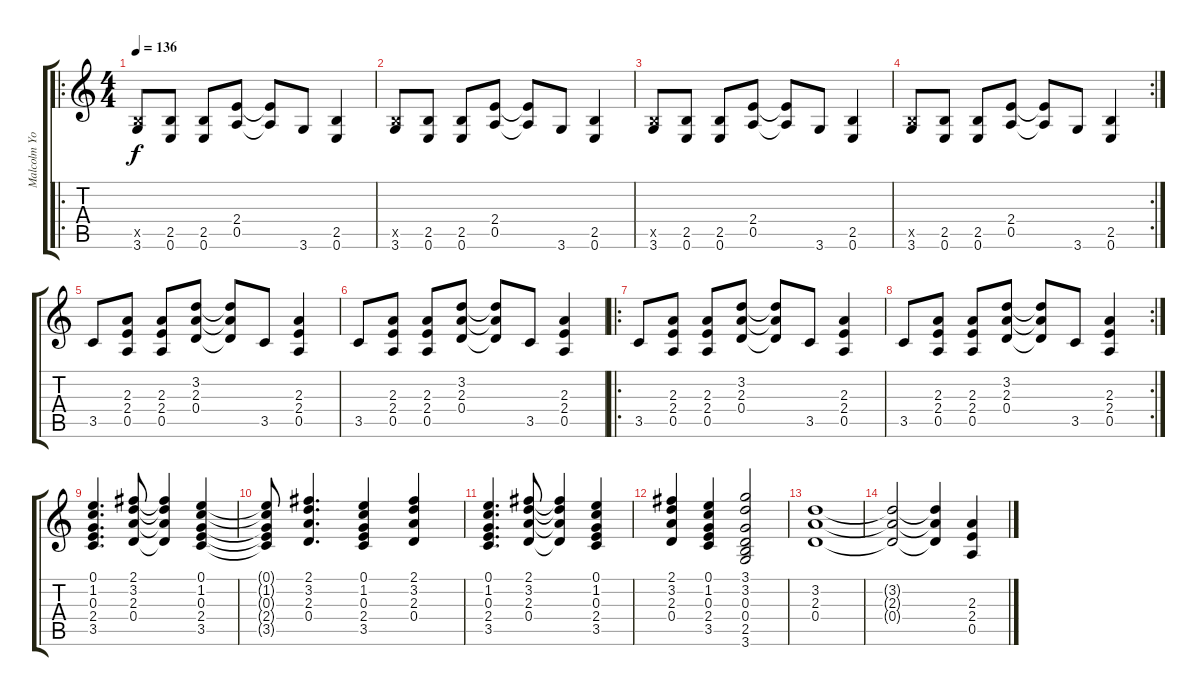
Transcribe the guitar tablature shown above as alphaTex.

\track ("Malcolm Young - Rhythm w/dist" "Malcolm Yo") {instrument distortionguitar}
\staff {score tabs}
\tuning (E4 B3 G3 D3 A2 E2) {hide}
\ro
\ts (4 4)
\tempo 136
\clef g2
\ks c
(2.5{x} 3.6).8{dy f} (2.5 0.6).8 (2.5 0.6).8 (2.4 0.5).8 (2.4{t} 0.5{t}).8 3.6.8 (2.5 0.6).4 |
(2.5{x} 3.6).8 (2.5 0.6).8 (2.5 0.6).8 (2.4 0.5).8 (2.4{t} 0.5{t}).8 3.6.8 (2.5 0.6).4 |
(2.5{x} 3.6).8 (2.5 0.6).8 (2.5 0.6).8 (2.4 0.5).8 (2.4{t} 0.5{t}).8 3.6.8 (2.5 0.6).4 |
\rc 2
(2.5{x} 3.6).8 (2.5 0.6).8 (2.5 0.6).8 (2.4 0.5).8 (2.4{t} 0.5{t}).8 3.6.8 (2.5 0.6).4 |
3.5.8 (2.3 2.4 0.5).8 (2.3 2.4 0.5).8 (3.2 2.3 0.4).8 (3.2{t} 2.3{t} 0.4{t}).8 3.5.8 (2.3 2.4 0.5).4 |
3.5.8 (2.3 2.4 0.5).8 (2.3 2.4 0.5).8 (3.2 2.3 0.4).8 (3.2{t} 2.3{t} 0.4{t}).8 3.5.8 (2.3 2.4 0.5).4 |
\ro
3.5.8 (2.3 2.4 0.5).8 (2.3 2.4 0.5).8 (3.2 2.3 0.4).8 (3.2{t} 2.3{t} 0.4{t}).8 3.5.8 (2.3 2.4 0.5).4 |
\rc 2
3.5.8 (2.3 2.4 0.5).8 (2.3 2.4 0.5).8 (3.2 2.3 0.4).8 (3.2{t} 2.3{t} 0.4{t}).8 3.5.8 (2.3 2.4 0.5).4 |
(0.1 1.2 0.3 2.4 3.5).4{d} (2.1 3.2 2.3 0.4).8 (2.1{t} 3.2{t} 2.3{t} 0.4{t}).4 (0.1 1.2 0.3 2.4 3.5).4 |
(0.1{t} 1.2{t} 0.3{t} 2.4{t} 3.5{t}).8 (2.1 3.2 2.3 0.4).4{d} (0.1 1.2 0.3 2.4 3.5).4 (2.1 3.2 2.3 0.4).4 |
(0.1 1.2 0.3 2.4 3.5).4{d} (2.1 3.2 2.3 0.4).8 (2.1{t} 3.2{t} 2.3{t} 0.4{t}).4 (0.1 1.2 0.3 2.4 3.5).4 |
(2.1 3.2 2.3 0.4).4 (0.1 1.2 0.3 2.4 3.5).4 (3.1 3.2 0.3 0.4 2.5 3.6).2 |
(3.2 2.3 0.4).1 |
(3.2{t} 2.3{t} 0.4{t}).2 (3.2{t} 2.3{t} 0.4{t}).4 (2.3 2.4 0.5).4
